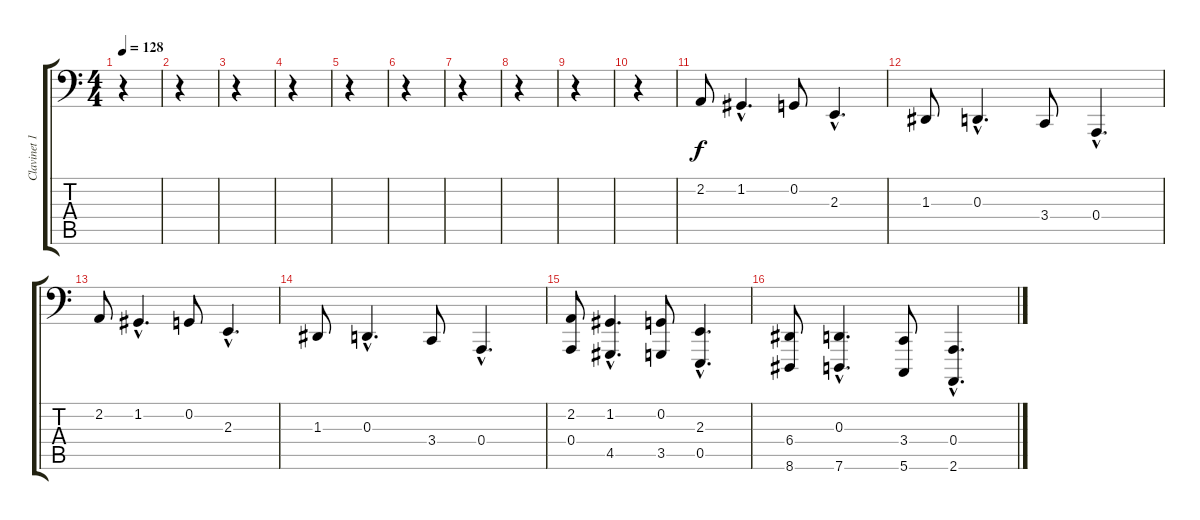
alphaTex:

\track ("Clavinet 1" "Clavinet 1") {instrument clavinet}
\staff {score tabs}
\tuning (C3 G2 D2 A1 E1 G0) {hide}
\ts (4 4)
\tempo 128
\clef f4
\ks c
r.4{dy f} |
r.4 |
r.4 |
r.4 |
r.4 |
r.4 |
r.4 |
r.4 |
r.4 |
r.4 |
2.2.8 1.2{hac}.4{d} 0.2.8 2.3{hac}.4{d} |
1.3.8 0.3{hac}.4{d} 3.4.8 0.4{hac}.4{d} |
2.2.8 1.2{hac}.4{d} 0.2.8 2.3{hac}.4{d} |
1.3.8 0.3{hac}.4{d} 3.4.8 0.4{hac}.4{d} |
(2.2 0.4).8 (1.2{hac} 4.5{hac}).4{d} (0.2 3.5).8 (2.3{hac} 0.5{hac}).4{d} |
(6.4 8.6).8 (0.3{hac} 7.6{hac}).4{d} (3.4 5.6).8 (0.4{hac} 2.6{hac}).4{d}
